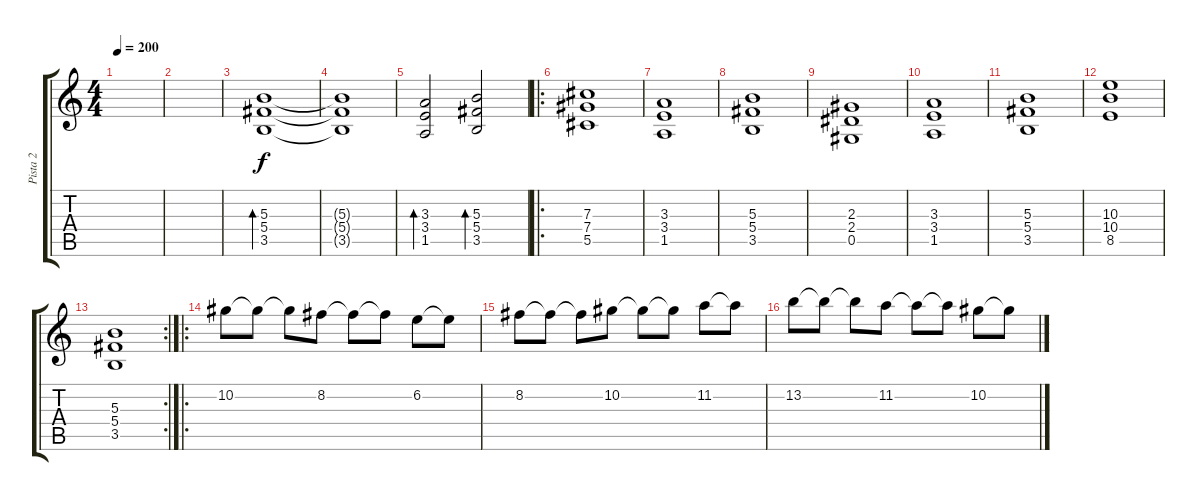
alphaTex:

\track ("Pista 2" "Pista 2") {instrument distortionguitar}
\staff {score tabs}
\tuning (Eb4 Bb3 Gb3 Db3 Ab2 Eb2) {hide}
\ts (4 4)
\tempo 200
\clef g2
\ks c
|
|
(5.3 5.4 3.5).1{bd 480} |
(5.3{t} 5.4{t} 3.5{t}).1 |
(3.3 3.4 1.5).2{bd 480} (5.3 5.4 3.5).2{bd 480} |
\ro
(7.3 7.4 5.5).1{instrument distortionguitar} |
(3.3 3.4 1.5).1 |
(5.3 5.4 3.5).1 |
(2.3 2.4 0.5).1 |
(3.3 3.4 1.5).1 |
(5.3 5.4 3.5).1 |
(10.3 10.4 8.5).1 |
\rc 2
(5.3 5.4 3.5).1 |
\ro
10.2.8{balance 0} 10.2{t}.8 10.2{t}.8 8.2.8 8.2{t}.8 8.2{t}.8 6.2.8 6.2{t}.8 |
8.2.8 8.2{t}.8 8.2{t}.8 10.2.8 10.2{t}.8 10.2{t}.8 11.2.8 11.2{t}.8 |
13.2.8 13.2{t}.8 13.2{t}.8 11.2.8 11.2{t}.8 11.2{t}.8 10.2.8 10.2{t}.8
